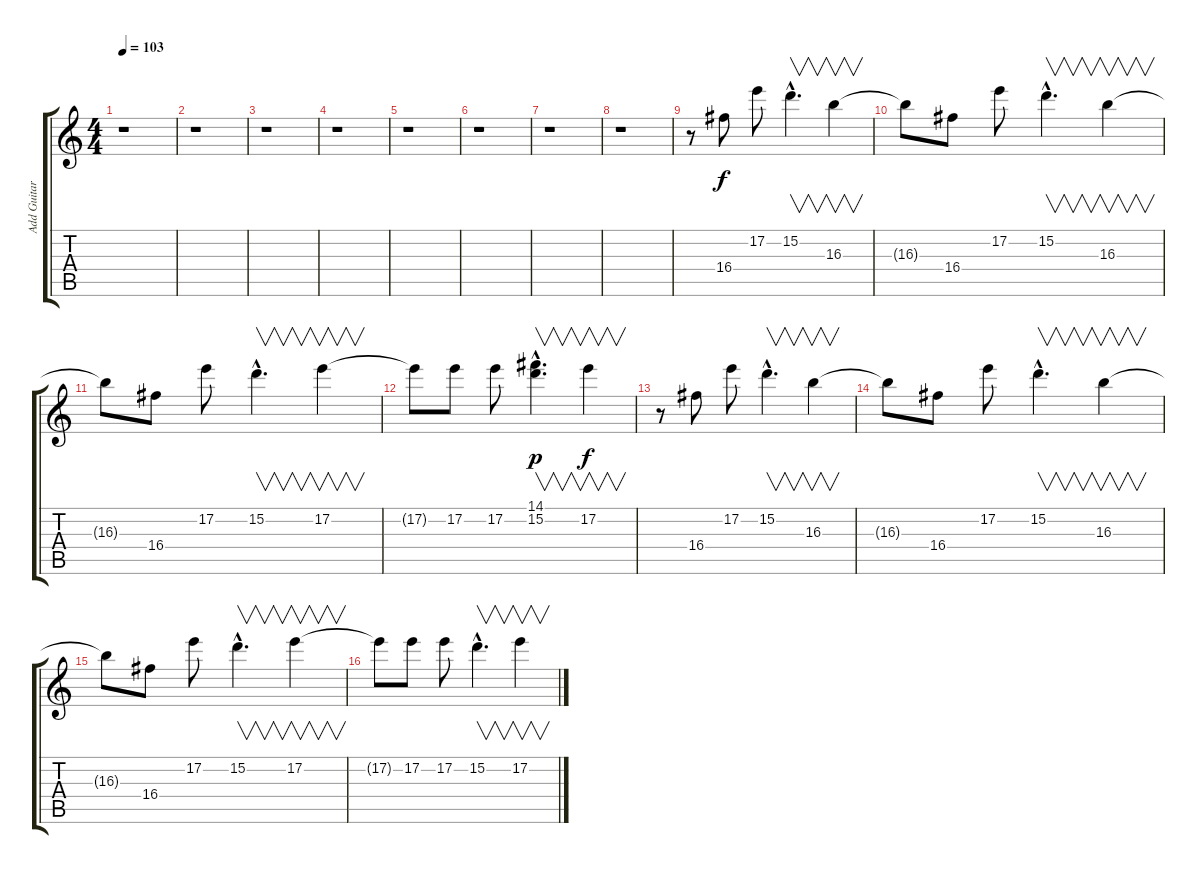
\track ("Add Guitar 1" "Add Guitar") {instrument overdrivenguitar}
\staff {score tabs}
\tuning (E4 B3 G3 D3 A2 E2) {hide}
\ts (4 4)
\tempo 103
\clef g2
\ks c
r.1{dy f instrument overdrivenguitar} |
r.1 |
r.1 |
r.1 |
r.1 |
r.1 |
r.1 |
r.1 |
r.8 16.4.8 17.2.8 15.2{hac}.4{v d} 16.3.4{v} |
16.3{t}.8 16.4.8 17.2.8 15.2{hac}.4{v d} 16.3.4{v} |
16.3{t}.8 16.4.8 17.2.8 15.2{hac}.4{v d} 17.2.4{v} |
17.2{t}.8 17.2.8 17.2.8 (14.1{hac} 15.2{hac}).4{v d dy p} 17.2.4{v dy f} |
r.8 16.4.8 17.2.8 15.2{hac}.4{v d} 16.3.4{v} |
16.3{t}.8 16.4.8 17.2.8 15.2{hac}.4{v d} 16.3.4{v} |
16.3{t}.8 16.4.8 17.2.8 15.2{hac}.4{v d} 17.2.4{v} |
17.2{t}.8 17.2.8 17.2.8 15.2{hac}.4{v d} 17.2.4{v}
